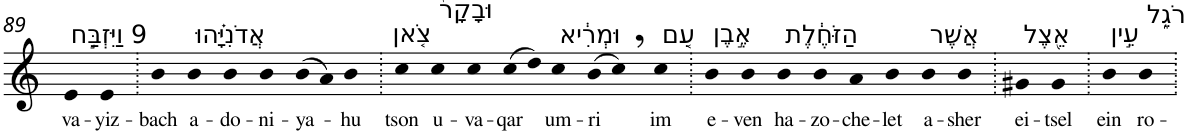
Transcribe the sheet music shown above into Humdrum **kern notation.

**kern	**text
*part1	*part1
*staff1	*staff1
*I"Piano	*
*I'Pno	*
!!LO:PB:g=z
*clefG2	*
*k[]	*
=89	=89
!LO:TX:a:t=9 וַיִּזְבַּ֣ח	!
!	!LO:LY:b
4e	va-
!	!LO:LY:b
4e	-yiz-
=90.	=90.
!	!LO:LY:b
4b	-bach
!LO:TX:a:t=אֲדֹנִיָּ֗הוּ	!
!	!LO:LY:b
4b	a-
!	!LO:LY:b
4b	-do-
!	!LO:LY:b
4b	-ni-
!	!LO:LY:b
(>8b	-ya-
8a)	.
!	!LO:LY:b
4b	-hu
=91.	=91.
!LO:TX:a:t=צֹ֤אן	!
!	!LO:LY:b
4cc	tson
!LO:TX:a:t=וּבָקָר֙	!
!	!LO:LY:b
4cc	u-
!	!LO:LY:b
4cc	-va-
!	!LO:LY:b
(>8cc	-qar
8dd)	.
!LO:TX:a:t=וּמְרִ֔יא	!
!	!LO:LY:b
4cc	um-
!	!LO:LY:b
(>8b	-ri
8cc,)	.
!LO:TX:a:t=עִ֚ם	!
!	!LO:LY:b
4cc	im
=92.	=92.
!LO:TX:a:t=אֶ֣בֶן	!
!	!LO:LY:b
4b	e-
!	!LO:LY:b
4b	-ven
!LO:TX:a:t=הַזֹּחֶ֔לֶת	!
!	!LO:LY:b
4b	ha-
!	!LO:LY:b
4b	-zo-
!	!LO:LY:b
4a	-che-
!	!LO:LY:b
4b	-let
!LO:TX:a:t=אֲשֶׁר	!
!	!LO:LY:b
4b	a-
!	!LO:LY:b
4b	-sher
=93.	=93.
!LO:TX:a:t=אֵ֖צֶל	!
!	!LO:LY:b
4g#X	ei-
!	!LO:LY:b
4g#	-tsel
=94.	=94.
!LO:TX:a:t=עֵ֣ין	!
!	!LO:LY:b
4b	ein
!LO:TX:a:t=רֹגֵ֑ל	!
!	!LO:LY:b
4b	ro-
=.	=.
*-	*-
